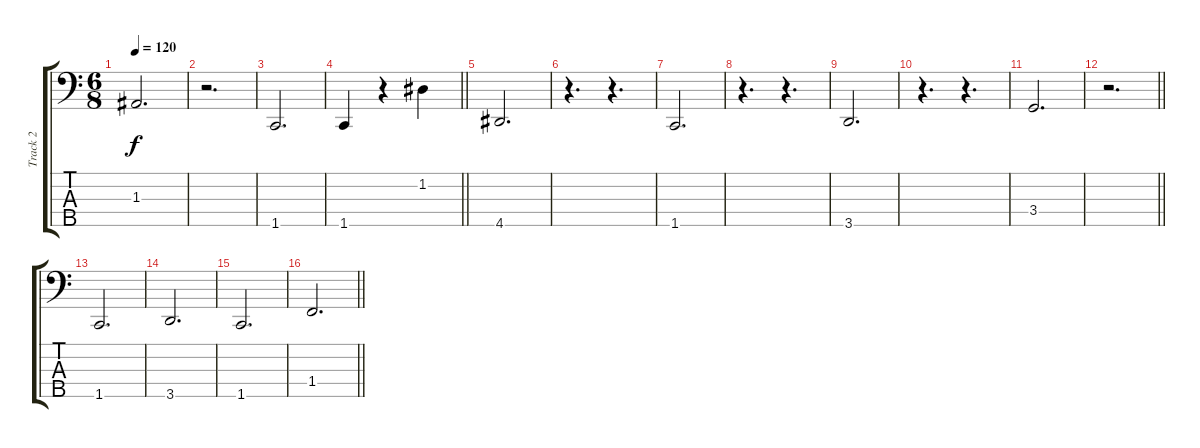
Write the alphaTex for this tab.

\track ("Track 2" "Track 2") {instrument acousticbass}
\staff {score tabs}
\tuning (G2 D2 A1 E1 B0) {hide}
\ts (6 8)
\tempo 120
\clef f4
\ks c
1.3.2{d dy f} |
r.2{d} |
1.5.2{d} |
\barLineRight lightlight
1.5.4 r.4 1.2.4 |
\section ("" "")
4.5.2{d} |
r.4{d} r.4{d} |
1.5.2{d} |
r.4{d} r.4{d} |
3.5.2{d} |
r.4{d} r.4{d} |
3.4.2{d} |
\barLineRight lightlight
r.2{d} |
\section ("" "")
1.5.2{d} |
3.5.2{d} |
1.5.2{d} |
\barLineRight lightlight
1.4.2{d}
